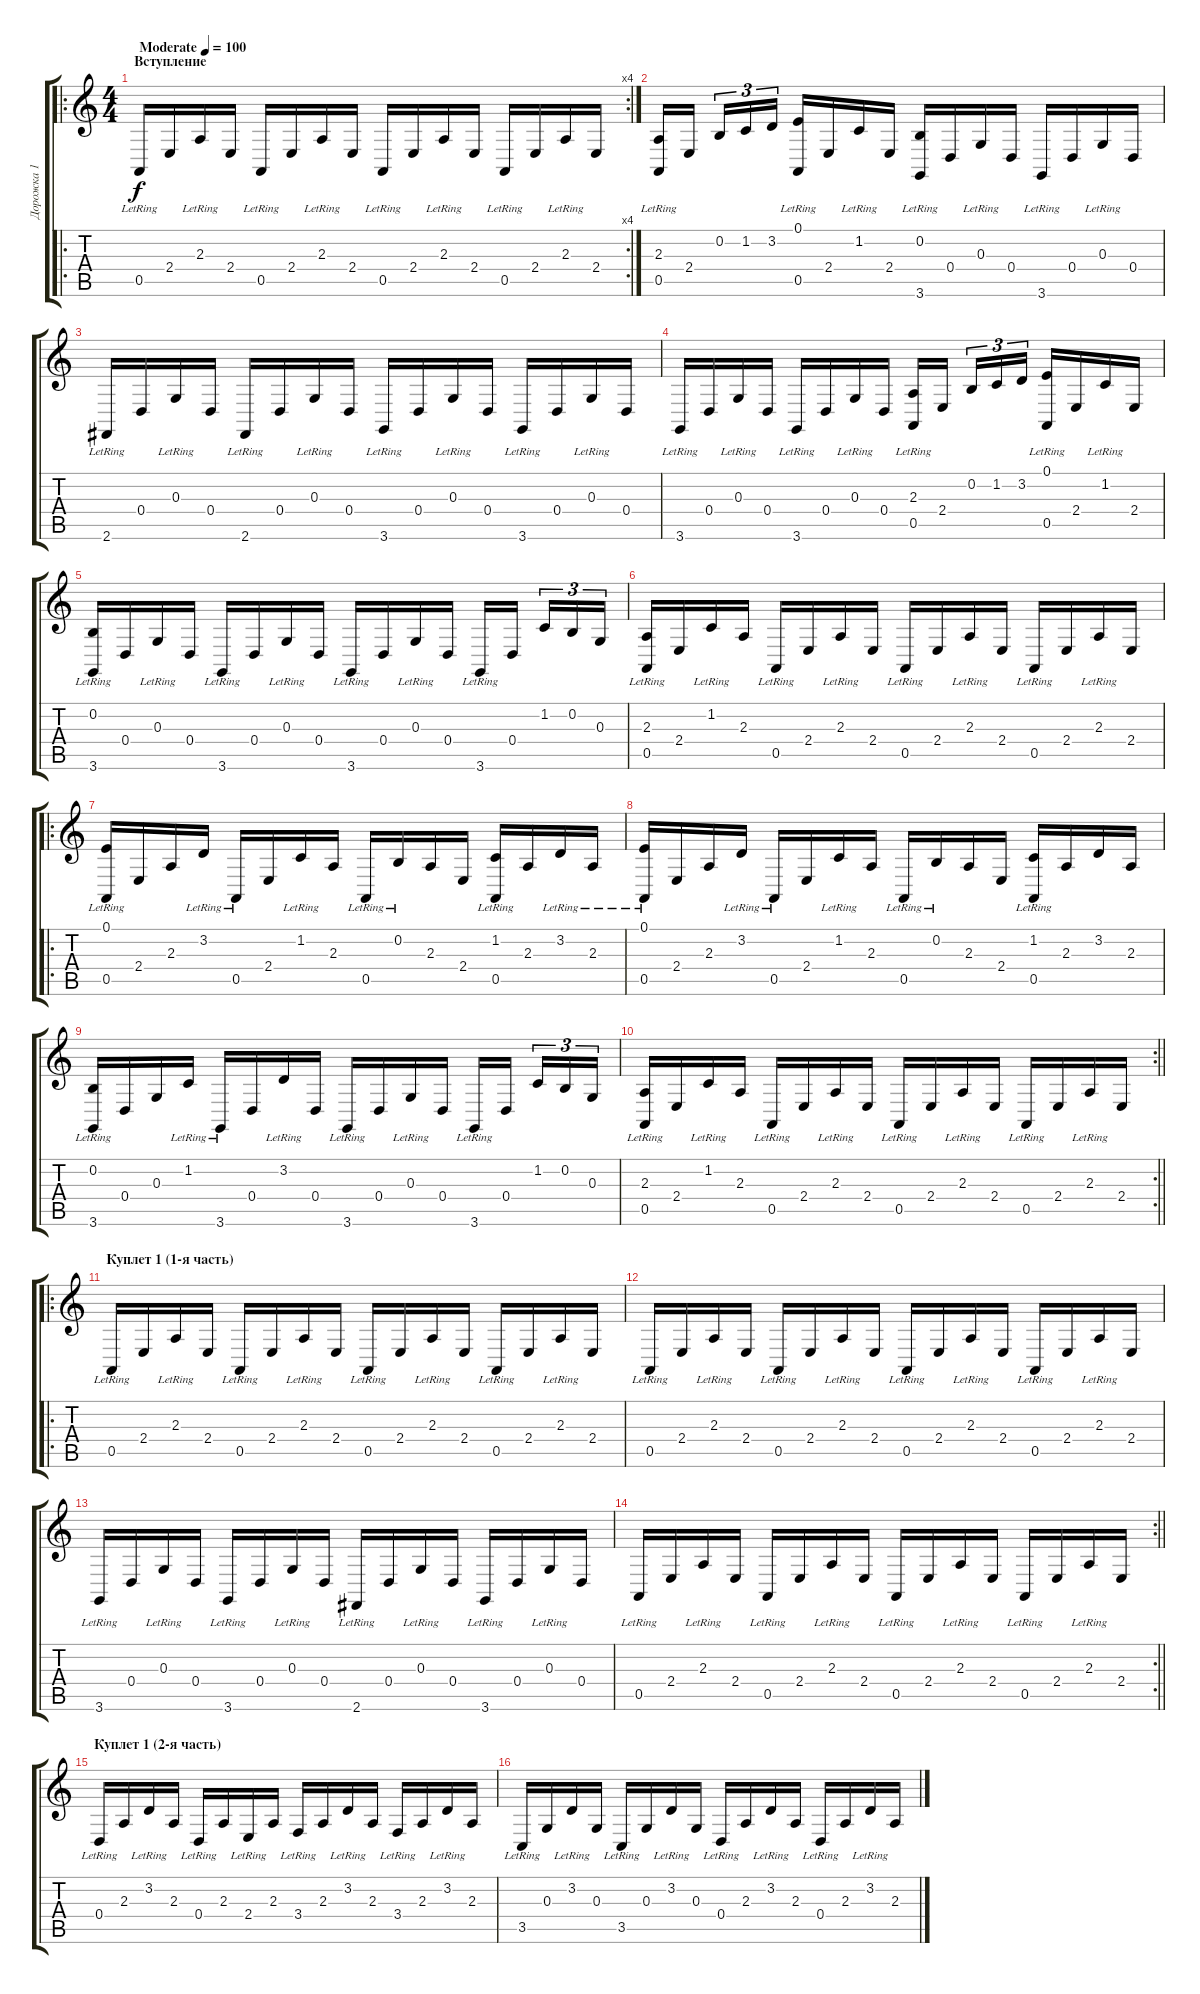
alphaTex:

\track ("Дорожка 1" "Дорожка 1") {instrument brightacousticpiano}
\staff {score tabs}
\tuning (E4 B3 G3 D3 A2 E2) {hide}
\ro
\rc 4
\ts (4 4)
\section ("" "Вступление")
\tempo (100 "Moderate")
\clef g2
\ks c
0.5{lr}.16{dy f instrument brightacousticpiano} 2.4.16 2.3{lr}.16 2.4.16 0.5{lr}.16 2.4.16 2.3{lr}.16 2.4.16 0.5{lr}.16 2.4.16 2.3{lr}.16 2.4.16 0.5{lr}.16 2.4.16 2.3{lr}.16 2.4.16 |
(2.3{lr} 0.5{lr}).16 2.4.16{beam splitsecondary} 0.2.16{tu (3 2)} 1.2.16{tu (3 2)} 3.2.16{tu (3 2)} (0.1{lr} 0.5{lr}).16 2.4.16 1.2{lr}.16 2.4.16 (0.2{lr} 3.6{lr}).16 0.4.16 0.3{lr}.16 0.4.16 3.6{lr}.16 0.4.16 0.3{lr}.16 0.4.16 |
2.6{lr}.16 0.4.16 0.3{lr}.16 0.4.16 2.6{lr}.16 0.4.16 0.3{lr}.16 0.4.16 3.6{lr}.16 0.4.16 0.3{lr}.16 0.4.16 3.6{lr}.16 0.4.16 0.3{lr}.16 0.4.16 |
3.6{lr}.16 0.4.16 0.3{lr}.16 0.4.16 3.6{lr}.16 0.4.16 0.3{lr}.16 0.4.16 (2.3{lr} 0.5{lr}).16 2.4.16{beam splitsecondary} 0.2.16{tu (3 2)} 1.2.16{tu (3 2)} 3.2.16{tu (3 2)} (0.1{lr} 0.5{lr}).16 2.4.16 1.2{lr}.16 2.4.16 |
(0.2{lr} 3.6{lr}).16 0.4.16 0.3{lr}.16 0.4.16 3.6{lr}.16 0.4.16 0.3{lr}.16 0.4.16 3.6{lr}.16 0.4.16 0.3{lr}.16 0.4.16 3.6{lr}.16 0.4.16{beam splitsecondary} 1.2.16{tu (3 2)} 0.2.16{tu (3 2)} 0.3.16{tu (3 2)} |
(2.3{lr} 0.5{lr}).16 2.4.16 1.2{lr}.16 2.3.16 0.5{lr}.16 2.4.16 2.3{lr}.16 2.4.16 0.5{lr}.16 2.4.16 2.3{lr}.16 2.4.16 0.5{lr}.16 2.4.16 2.3{lr}.16 2.4.16 |
\ro
(0.1{lr} 0.5{lr}).16 2.4.16 2.3.16 3.2{lr}.16 0.5{lr}.16 2.4.16 1.2{lr}.16 2.3.16 0.5{lr}.16 0.2{lr}.16 2.3.16 2.4.16 (1.2{lr} 0.5{lr}).16 2.3.16 3.2{lr}.16 2.3{lr}.16 |
(0.1{lr} 0.5{lr}).16 2.4.16 2.3.16 3.2{lr}.16 0.5{lr}.16 2.4.16 1.2{lr}.16 2.3.16 0.5{lr}.16 0.2{lr}.16 2.3.16 2.4.16 (1.2{lr} 0.5{lr}).16 2.3.16 3.2.16 2.3.16 |
(0.2{lr} 3.6{lr}).16 0.4.16 0.3.16 1.2{lr}.16 3.6{lr}.16 0.4.16 3.2{lr}.16 0.4.16 3.6{lr}.16 0.4.16 0.3{lr}.16 0.4.16 3.6{lr}.16 0.4.16{beam splitsecondary} 1.2.16{tu (3 2)} 0.2.16{tu (3 2)} 0.3.16{tu (3 2)} |
\rc 2
\barLineRight lightlight
(2.3{lr} 0.5{lr}).16 2.4.16 1.2{lr}.16 2.3.16 0.5{lr}.16 2.4.16 2.3{lr}.16 2.4.16 0.5{lr}.16 2.4.16 2.3{lr}.16 2.4.16 0.5{lr}.16 2.4.16 2.3{lr}.16 2.4.16 |
\ro
\section ("" "Куплет 1 (1-я часть)")
0.5{lr}.16 2.4.16 2.3{lr}.16 2.4.16 0.5{lr}.16 2.4.16 2.3{lr}.16 2.4.16 0.5{lr}.16 2.4.16 2.3{lr}.16 2.4.16 0.5{lr}.16 2.4.16 2.3{lr}.16 2.4.16 |
0.5{lr}.16 2.4.16 2.3{lr}.16 2.4.16 0.5{lr}.16 2.4.16 2.3{lr}.16 2.4.16 0.5{lr}.16 2.4.16 2.3{lr}.16 2.4.16 0.5{lr}.16 2.4.16 2.3{lr}.16 2.4.16 |
3.6{lr}.16 0.4.16 0.3{lr}.16 0.4.16 3.6{lr}.16 0.4.16 0.3{lr}.16 0.4.16 2.6{lr}.16 0.4.16 0.3{lr}.16 0.4.16 3.6{lr}.16 0.4.16 0.3{lr}.16 0.4.16 |
\rc 2
\barLineRight lightlight
0.5{lr}.16 2.4.16 2.3{lr}.16 2.4.16 0.5{lr}.16 2.4.16 2.3{lr}.16 2.4.16 0.5{lr}.16 2.4.16 2.3{lr}.16 2.4.16 0.5{lr}.16 2.4.16 2.3{lr}.16 2.4.16 |
\section ("" "Куплет 1 (2-я часть)")
0.4{lr}.16 2.3.16 3.2{lr}.16 2.3.16 0.4{lr}.16 2.3.16 2.4{lr}.16 2.3.16 3.4{lr}.16 2.3.16 3.2{lr}.16 2.3.16 3.4{lr}.16 2.3.16 3.2{lr}.16 2.3.16 |
3.5{lr}.16 0.3.16 3.2{lr}.16 0.3.16 3.5{lr}.16 0.3.16 3.2{lr}.16 0.3.16 0.4{lr}.16 2.3.16 3.2{lr}.16 2.3.16 0.4{lr}.16 2.3.16 3.2{lr}.16 2.3.16
